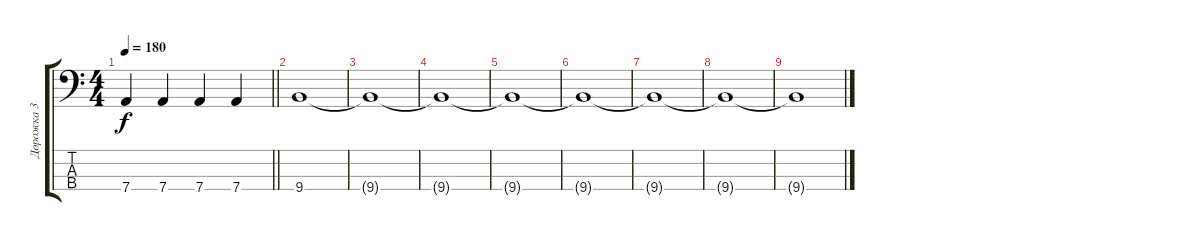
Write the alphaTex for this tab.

\track ("Дорожка 3" "Дорожка 3") {instrument electricbassfinger}
\staff {score tabs}
\tuning (G2 D2 A1 D1) {hide}
\ts (4 4)
\tempo 180
\clef f4
\barLineRight lightlight
\ks c
7.4.4{dy f} 7.4.4 7.4.4 7.4.4 |
9.4.1 |
9.4{t}.1 |
9.4{t}.1 |
9.4{t}.1 |
9.4{t}.1 |
9.4{t}.1 |
9.4{t}.1 |
9.4{t}.1
